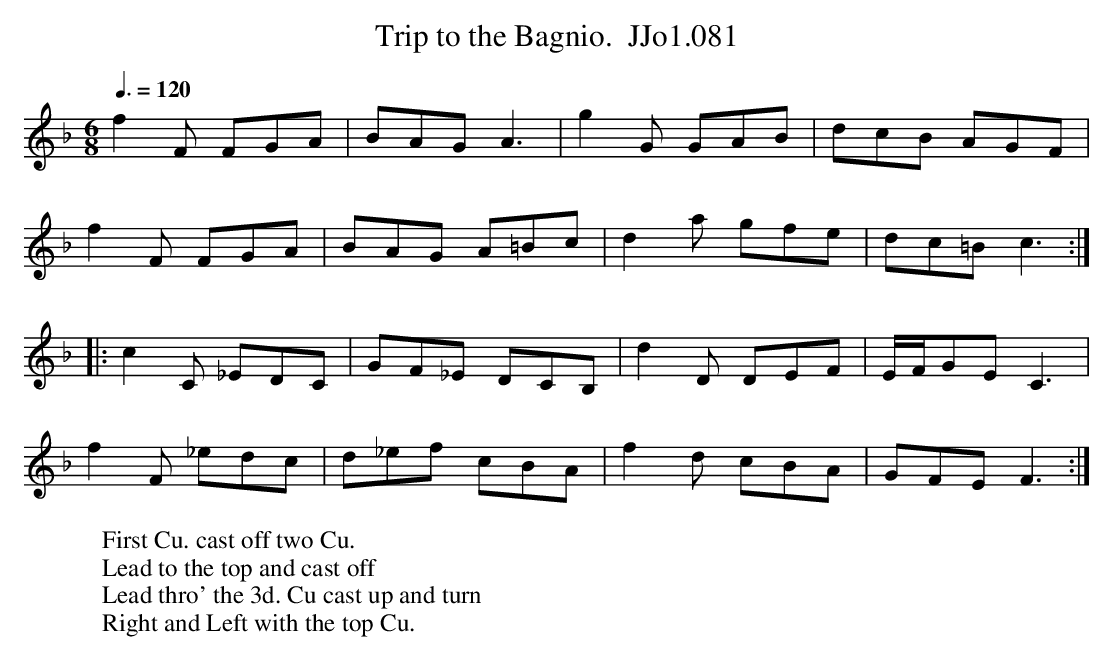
X:1
T:Trip to the Bagnio.  JJo1.081
M:6/8
L:1/8
Q:3/8=120
K:F
f2F FGA | BAG A3 | g2G GAB | dcB AGF |
f2F FGA | BAG A=Bc | d2a gfe | dc=B c3 :|
|: c2C _EDC | GF_E DCB, | d2D DEF | E/F/GE C3 |
f2F _edc | d_ef cBA | f2d cBA | GFE F3 :|
W:First Cu. cast off two Cu.
W:Lead to the top and cast off
W:Lead thro' the 3d. Cu cast up and turn
W:Right and Left with the top Cu.
